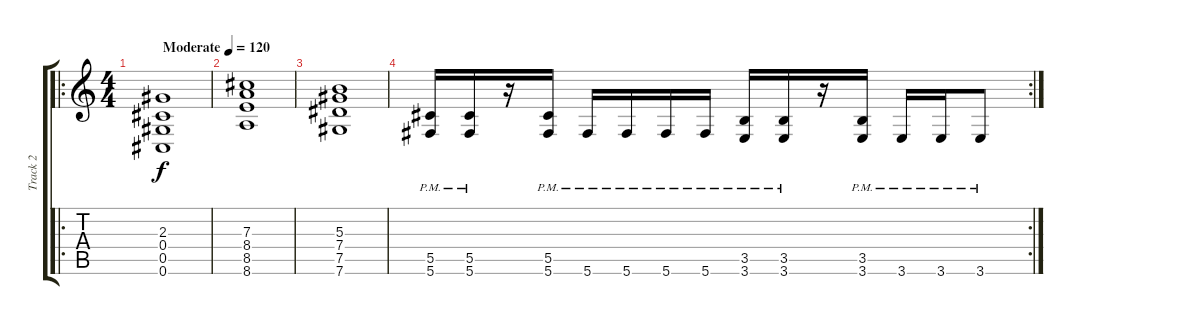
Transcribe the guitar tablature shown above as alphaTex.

\track ("Track 2" "Track 2") {instrument distortionguitar}
\staff {score tabs}
\tuning (Eb4 Bb3 Gb3 Db3 Ab2 Db2) {hide}
\ro
\ts (4 4)
\tempo (120 "Moderate")
\clef g2
\ks c
(2.3 0.4 0.5 0.6).1{dy f instrument distortionguitar} |
(7.3 8.4 8.5 8.6).1 |
(5.3 7.4 7.5 7.6).1 |
\rc 2
(5.5{pm} 5.6{pm}).16 (5.5{pm} 5.6{pm}).16 r.16 (5.5{pm} 5.6{pm}).16 5.6{pm}.16 5.6{pm}.16 5.6{pm}.16 5.6{pm}.16 (3.5{pm} 3.6{pm}).16 (3.5{pm} 3.6{pm}).16 r.16 (3.5{pm} 3.6{pm}).16 3.6{pm}.16 3.6{pm}.16 3.6{pm}.8
